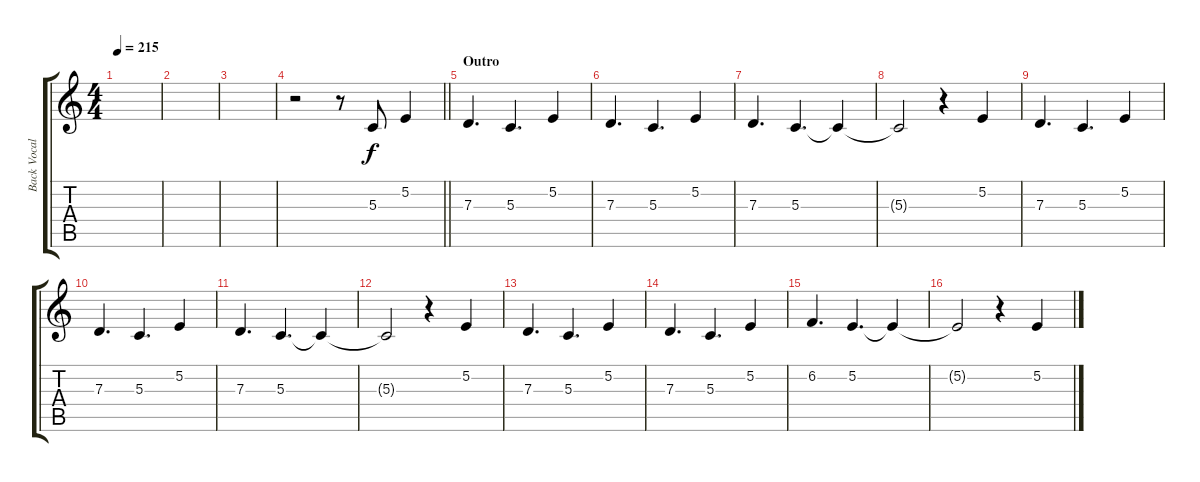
\track ("Back Vocals" "Back Vocal") {instrument tenorsax}
\staff {score tabs}
\tuning (E4 B3 G3 D3 A2 E2) {hide}
\ts (4 4)
\tempo 215
\clef g2
\ks c
|
|
|
\barLineRight lightlight
r.2 r.8 5.3.8 5.2.4 |
\section ("" "Outro")
7.3.4{d} 5.3.4{d} 5.2.4 |
7.3.4{d} 5.3.4{d} 5.2.4 |
7.3.4{d} 5.3.4{d} 5.3{t}.4 |
5.3{t}.2 r.4 5.2.4 |
7.3.4{d} 5.3.4{d} 5.2.4 |
7.3.4{d} 5.3.4{d} 5.2.4 |
7.3.4{d} 5.3.4{d} 5.3{t}.4 |
5.3{t}.2 r.4 5.2.4 |
7.3.4{d} 5.3.4{d} 5.2.4 |
7.3.4{d} 5.3.4{d} 5.2.4 |
6.2.4{d} 5.2.4{d} 5.2{t}.4 |
5.2{t}.2 r.4 5.2.4
